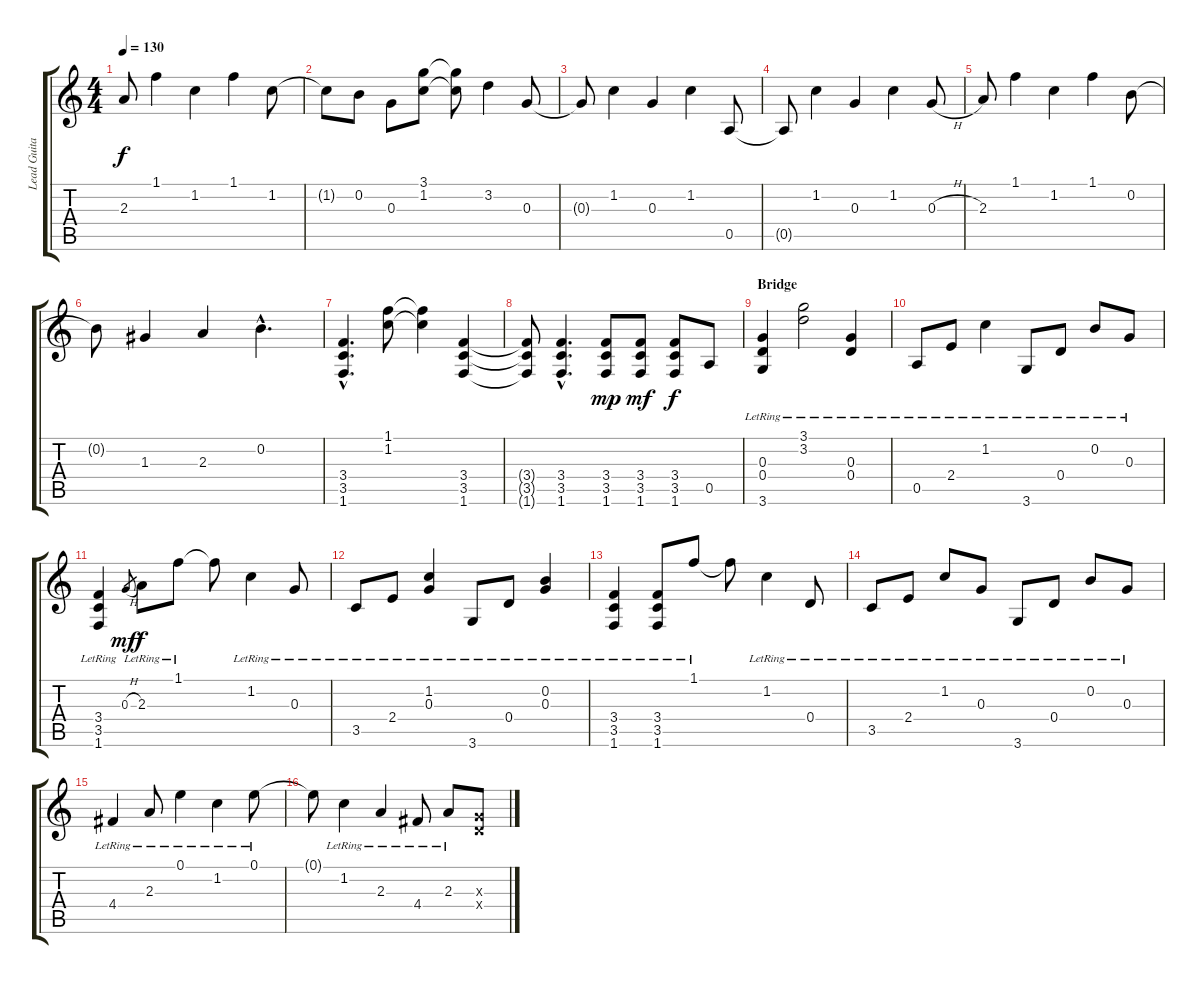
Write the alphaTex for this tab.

\track ("Lead Guitar" "Lead Guita") {instrument electricguitarclean}
\staff {score tabs}
\tuning (E4 B3 G3 D3 A2 E2) {hide}
\ts (4 4)
\tempo 130
\clef g2
\ks c
2.3.8{dy f} 1.1.4 1.2.4 1.1.4 1.2.8 |
1.2{t}.8 0.2.8 0.3.8 (3.1 1.2).8 (3.1{t} 1.2{t}).8 3.2.4 0.3.8 |
0.3{t}.8 1.2.4 0.3.4 1.2.4 0.5.8 |
0.5{t}.8 1.2.4 0.3.4 1.2.4 0.3{h}.8 |
2.3.8 1.1.4 1.2.4 1.1.4 0.2.8 |
0.2{t}.8 1.3.4 2.3.4 0.2{hac}.4{d} |
(3.4{hac} 3.5{hac} 1.6{hac}).4{d} (1.1 1.2).8 (1.1{t} 1.2{t}).4 (3.4 3.5 1.6).4 |
(3.4{t} 3.5{t} 1.6{t}).8 (3.4{hac} 3.5{hac} 1.6{hac}).4{d} (3.4 3.5 1.6).8{dy mp} (3.4 3.5 1.6).8{dy mf} (3.4 3.5 1.6).8{dy f} 0.5.8 |
\section ("" "Bridge")
(0.3{lr} 0.4{lr} 3.6{lr}).4 (3.1{lr} 3.2{lr}).2 (0.3{lr} 0.4{lr}).4 |
0.5{lr}.8 2.4{lr}.8 1.2{lr}.4 3.6{lr}.8 0.4{lr}.8 0.2{lr}.8 0.3{lr}.8 |
(3.4{lr} 3.5{lr} 1.6{lr}).4 0.3{h}.8{gr dy mf} 2.3{lr}.8{dy f} 1.1{lr}.8 1.1{t}.8 1.2{lr}.4 0.3{lr}.8 |
3.5{lr}.8 2.4{lr}.8 (1.2{lr} 0.3{lr}).4 3.6{lr}.8 0.4{lr}.8 (0.2{lr} 0.3{lr}).4 |
(3.4{lr} 3.5{lr} 1.6{lr}).4 (3.4{lr} 3.5{lr} 1.6{lr}).8 1.1{lr}.8 1.1{t}.8 1.2{lr}.4 0.4{lr}.8 |
3.5{lr}.8 2.4{lr}.8 1.2{lr}.8 0.3{lr}.8 3.6{lr}.8 0.4{lr}.8 0.2{lr}.8 0.3{lr}.8 |
4.4{lr}.4 2.3{lr}.8 0.1{lr}.4 1.2{lr}.4 0.1{lr}.8 |
0.1{t}.8 1.2{lr}.4 2.3{lr}.4 4.4{lr}.8 2.3{lr}.8 (0.3{x} 0.4{x}).8
